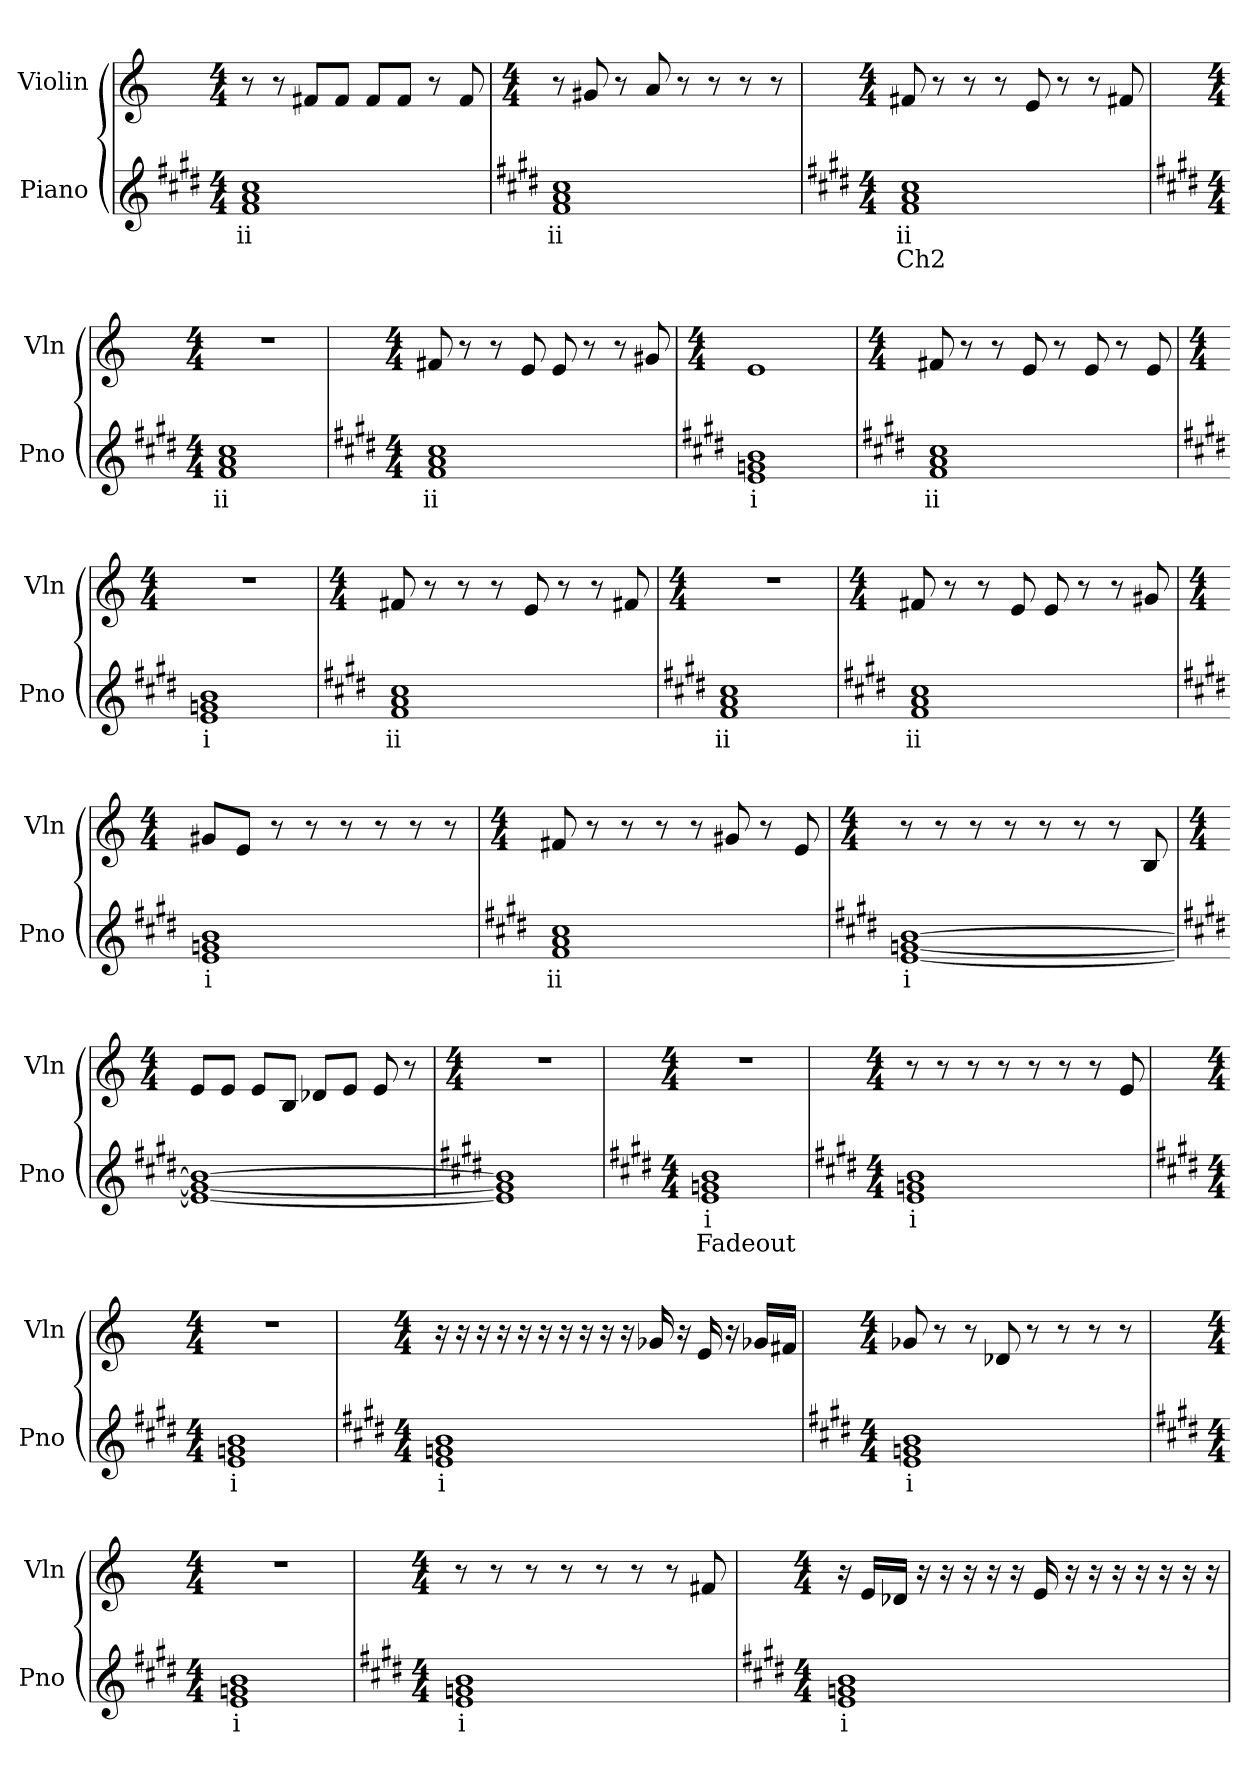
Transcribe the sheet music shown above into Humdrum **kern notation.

**kern	**text	**text	**kern
*part2	*part2	*part2	*part1
*staff2	*staff2	*staff2	*staff1
*I"Piano	*	*	*I"Violin
*I'Pno	*	*	*I'Vln
*k[f#c#g#d#]	*	*	*
*E:	*	*	*
*M4/4	*	*	*M4/4
=	=	=	=
1f# 1a 1cc#	ii	.	8r
.	.	.	8r
.	.	.	8f#XL
.	.	.	8f#J
.	.	.	8f#L
.	.	.	8f#J
.	.	.	8r
.	.	.	8f#
=	=	=	=
*k[f#c#g#d#]	*	*	*
*E:	*	*	*
*	*	*	*M4/4
1f# 1a 1cc#	ii	.	8r
.	.	.	8g#X
.	.	.	8r
.	.	.	8a
.	.	.	8r
.	.	.	8r
.	.	.	8r
.	.	.	8r
=	=	=	=
*k[f#c#g#d#]	*	*	*
*E:	*	*	*
*M4/4	*	*	*M4/4
1f# 1a 1cc#	ii	Ch2	8f#X
.	.	.	8r
.	.	.	8r
.	.	.	8r
.	.	.	8e
.	.	.	8r
.	.	.	8r
.	.	.	8f#X
=	=	=	=
*k[f#c#g#d#]	*	*	*
*E:	*	*	*
*M4/4	*	*	*M4/4
1f# 1a 1cc#	ii	.	1r
=	=	=	=
*k[f#c#g#d#]	*	*	*
*E:	*	*	*
*M4/4	*	*	*M4/4
1f# 1a 1cc#	ii	.	8f#X
.	.	.	8r
.	.	.	8r
.	.	.	8e
.	.	.	8e
.	.	.	8r
.	.	.	8r
.	.	.	8g#X
=	=	=	=
*k[f#c#g#d#]	*	*	*
*E:	*	*	*
*	*	*	*M4/4
1e 1gn 1b	i	.	1e
=	=	=	=
*k[f#c#g#d#]	*	*	*
*E:	*	*	*
*	*	*	*M4/4
1f# 1a 1cc#	ii	.	8f#X
.	.	.	8r
.	.	.	8r
.	.	.	8e
.	.	.	8r
.	.	.	8e
.	.	.	8r
.	.	.	8e
=	=	=	=
*k[f#c#g#d#]	*	*	*
*E:	*	*	*
*	*	*	*M4/4
1e 1gn 1b	i	.	1r
=	=	=	=
*k[f#c#g#d#]	*	*	*
*E:	*	*	*
*	*	*	*M4/4
1f# 1a 1cc#	ii	.	8f#X
.	.	.	8r
.	.	.	8r
.	.	.	8r
.	.	.	8e
.	.	.	8r
.	.	.	8r
.	.	.	8f#X
=	=	=	=
*k[f#c#g#d#]	*	*	*
*E:	*	*	*
*	*	*	*M4/4
1f# 1a 1cc#	ii	.	1r
=	=	=	=
*k[f#c#g#d#]	*	*	*
*E:	*	*	*
*	*	*	*M4/4
1f# 1a 1cc#	ii	.	8f#X
.	.	.	8r
.	.	.	8r
.	.	.	8e
.	.	.	8e
.	.	.	8r
.	.	.	8r
.	.	.	8g#X
=	=	=	=
*k[f#c#g#d#]	*	*	*
*E:	*	*	*
*	*	*	*M4/4
1e 1gn 1b	i	.	8g#XL
.	.	.	8eJ
.	.	.	8r
.	.	.	8r
.	.	.	8r
.	.	.	8r
.	.	.	8r
.	.	.	8r
=	=	=	=
*k[f#c#g#d#]	*	*	*
*E:	*	*	*
*	*	*	*M4/4
1f# 1a 1cc#	ii	.	8f#X
.	.	.	8r
.	.	.	8r
.	.	.	8r
.	.	.	8r
.	.	.	8g#X
.	.	.	8r
.	.	.	8e
=	=	=	=
*k[f#c#g#d#]	*	*	*
*E:	*	*	*
*	*	*	*M4/4
[1e [1gn [1b	i	.	8r
.	.	.	8r
.	.	.	8r
.	.	.	8r
.	.	.	8r
.	.	.	8r
.	.	.	8r
.	.	.	8B
=	=	=	=
*k[f#c#g#d#]	*	*	*
*E:	*	*	*
*	*	*	*M4/4
1e_ 1gn_ 1b_	.	.	8eL
.	.	.	8eJ
.	.	.	8eL
.	.	.	8BJ
.	.	.	8d-XL
.	.	.	8eJ
.	.	.	8e
.	.	.	8r
=	=	=	=
*k[f#c#g#d#]	*	*	*
*E:	*	*	*
*	*	*	*M4/4
1e] 1gn] 1b]	.	.	1r
=	=	=	=
*k[f#c#g#d#]	*	*	*
*E:	*	*	*
*M4/4	*	*	*M4/4
1e 1gn 1b	i	Fadeout	1r
=	=	=	=
*k[f#c#g#d#]	*	*	*
*E:	*	*	*
*M4/4	*	*	*M4/4
1e 1gn 1b	i	.	8r
.	.	.	8r
.	.	.	8r
.	.	.	8r
.	.	.	8r
.	.	.	8r
.	.	.	8r
.	.	.	8e
=	=	=	=
*k[f#c#g#d#]	*	*	*
*E:	*	*	*
*M4/4	*	*	*M4/4
1e 1gn 1b	i	.	1r
=	=	=	=
*k[f#c#g#d#]	*	*	*
*E:	*	*	*
*M4/4	*	*	*M4/4
1e 1gn 1b	i	.	16r
.	.	.	16r
.	.	.	16r
.	.	.	16r
.	.	.	16r
.	.	.	16r
.	.	.	16r
.	.	.	16r
.	.	.	16r
.	.	.	16r
.	.	.	16g-X
.	.	.	16r
.	.	.	16e
.	.	.	16r
.	.	.	16g-XLL
.	.	.	16f#XJJ
=	=	=	=
*k[f#c#g#d#]	*	*	*
*E:	*	*	*
*M4/4	*	*	*M4/4
1e 1gn 1b	i	.	8g-X
.	.	.	8r
.	.	.	8r
.	.	.	8d-X
.	.	.	8r
.	.	.	8r
.	.	.	8r
.	.	.	8r
=	=	=	=
*k[f#c#g#d#]	*	*	*
*E:	*	*	*
*M4/4	*	*	*M4/4
1e 1gn 1b	i	.	1r
=	=	=	=
*k[f#c#g#d#]	*	*	*
*E:	*	*	*
*M4/4	*	*	*M4/4
1e 1gn 1b	i	.	8r
.	.	.	8r
.	.	.	8r
.	.	.	8r
.	.	.	8r
.	.	.	8r
.	.	.	8r
.	.	.	8f#X
=	=	=	=
*k[f#c#g#d#]	*	*	*
*E:	*	*	*
*M4/4	*	*	*M4/4
1e 1gn 1b	i	.	16r
.	.	.	16eLL
.	.	.	16d-XJJ
.	.	.	16r
.	.	.	16r
.	.	.	16r
.	.	.	16r
.	.	.	16r
.	.	.	16e
.	.	.	16r
.	.	.	16r
.	.	.	16r
.	.	.	16r
.	.	.	16r
.	.	.	16r
.	.	.	16r
=	=	=	=
*-	*-	*-	*-
